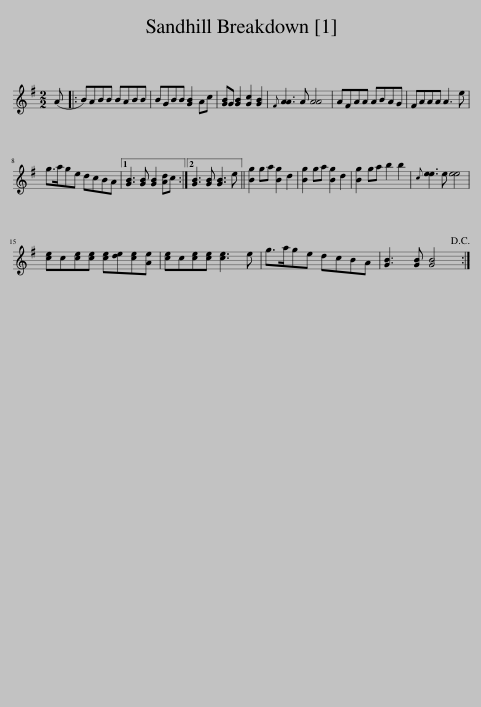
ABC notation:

X:1
L:1/8
M:2/2
I:linebreak $
K:G
V:1 treble
V:1
 (A |: B)ABB BABB | BGBB [GB]2 Ac | [GB]G [GB]2 [Gc]2 [GB]2 |{F} [AA]3 A [AA]4 | %5
 AFAA ABAG | FAAA A3 e |$ g>age dcBA |1 [GB]3 [GB] [GB]2 [Ad]c :|2 [GB]3 [GB] [GB]3 e || %10
 [Bg]2 ga [Bg]2 d2 | [Bg]2 ga [Bg]2 d2 | [Bg]2 ga b2 b2 |{c} [ee]3 e [ee]4 |$ [ce]c[ce][ce] [ce][de][ce][Ae] | %15
 [ce]c[ce][ce] [ce]3 e | g>age dcBA | [GB]3 [GB] [GB]4!D.C.! :| %18
